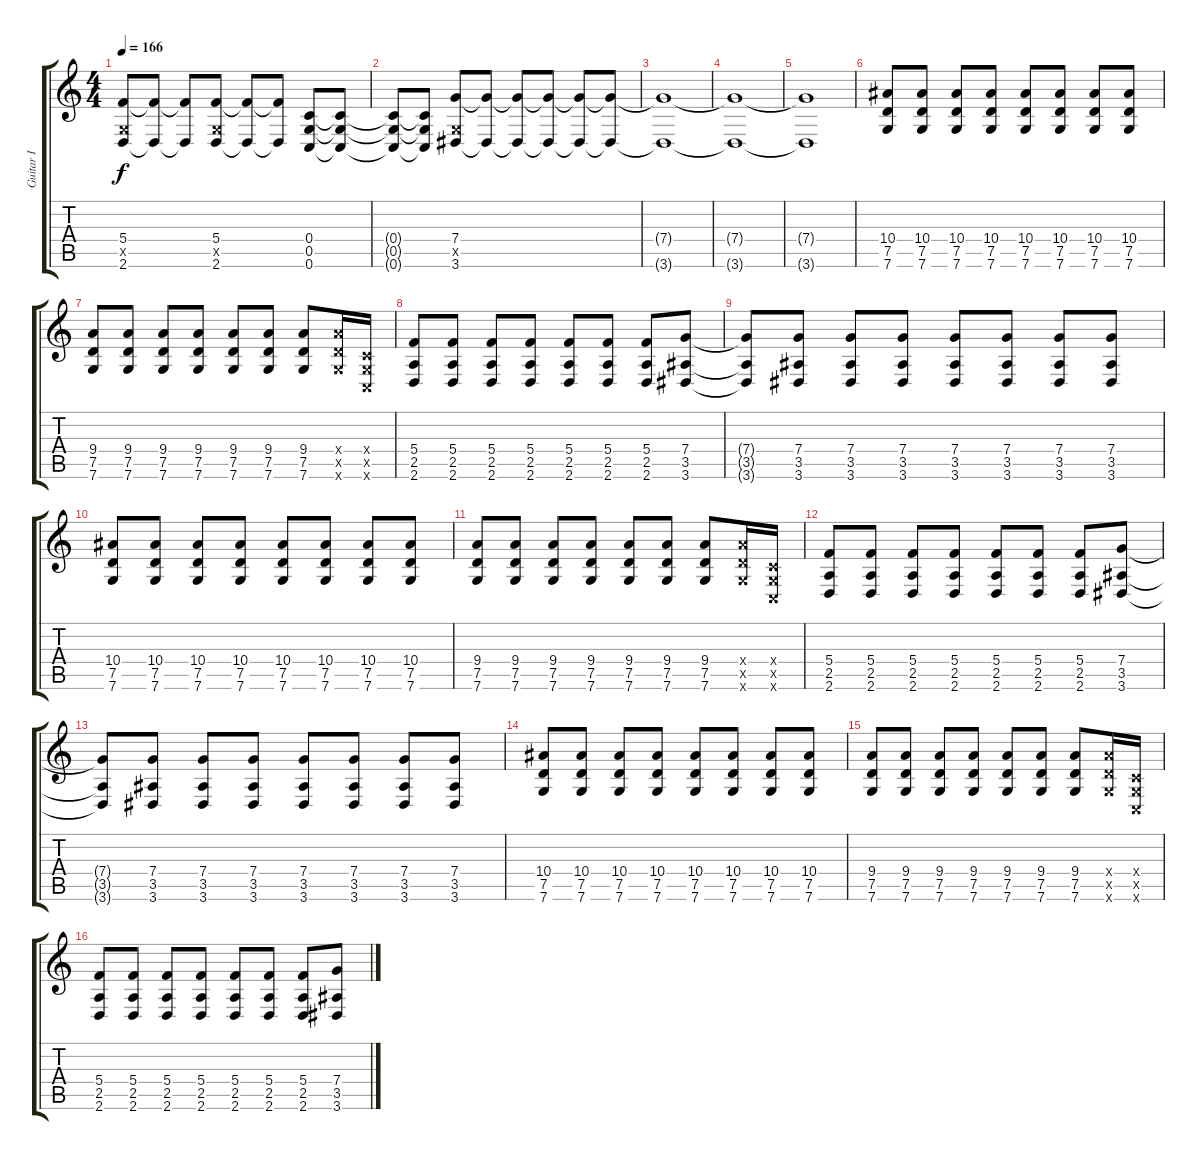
\track ("Guitar I" "Guitar I") {instrument electricguitarjazz}
\staff {score tabs}
\tuning (D4 A3 F3 C3 G2 C2) {hide}
\ts (4 4)
\tempo 166
\clef g2
\ks c
(5.4 0.5{x} 2.6).8{dy f} (5.4{t} 2.6{t}).8 (5.4{t} 2.6{t}).8 (5.4 0.5{x} 2.6).8 (5.4{t} 2.6{t}).8 (5.4{t} 2.6{t}).8 (0.4 0.5 0.6).8 (0.4{t} 0.5{t} 0.6{t}).8 |
(0.4{t} 0.5{t} 0.6{t}).8 (0.4{t} 0.5{t} 0.6{t}).8 (7.4 0.5{x} 3.6).8 (7.4{t} 3.6{t}).8 (7.4{t} 3.6{t}).8 (7.4{t} 3.6{t}).8 (7.4{t} 3.6{t}).8 (7.4{t} 3.6{t}).8 |
(7.4{t} 3.6{t}).1 |
(7.4{t} 3.6{t}).1 |
(7.4{t} 3.6{t}).1 |
(10.4 7.5 7.6).8 (10.4 7.5 7.6).8 (10.4 7.5 7.6).8 (10.4 7.5 7.6).8 (10.4 7.5 7.6).8 (10.4 7.5 7.6).8 (10.4 7.5 7.6).8 (10.4 7.5 7.6).8 |
(9.4 7.5 7.6).8 (9.4 7.5 7.6).8 (9.4 7.5 7.6).8 (9.4 7.5 7.6).8 (9.4 7.5 7.6).8 (9.4 7.5 7.6).8 (9.4 7.5 7.6).8 (9.4{x} 7.5{x} 7.6{x}).16 (0.4{x} 0.5{x} 0.6{x}).16 |
(5.4 2.5 2.6).8 (5.4 2.5 2.6).8 (5.4 2.5 2.6).8 (5.4 2.5 2.6).8 (5.4 2.5 2.6).8 (5.4 2.5 2.6).8 (5.4 2.5 2.6).8 (7.4 3.5 3.6).8 |
(7.4{t} 3.5{t} 3.6{t}).8 (7.4 3.5 3.6).8 (7.4 3.5 3.6).8 (7.4 3.5 3.6).8 (7.4 3.5 3.6).8 (7.4 3.5 3.6).8 (7.4 3.5 3.6).8 (7.4 3.5 3.6).8 |
(10.4 7.5 7.6).8 (10.4 7.5 7.6).8 (10.4 7.5 7.6).8 (10.4 7.5 7.6).8 (10.4 7.5 7.6).8 (10.4 7.5 7.6).8 (10.4 7.5 7.6).8 (10.4 7.5 7.6).8 |
(9.4 7.5 7.6).8 (9.4 7.5 7.6).8 (9.4 7.5 7.6).8 (9.4 7.5 7.6).8 (9.4 7.5 7.6).8 (9.4 7.5 7.6).8 (9.4 7.5 7.6).8 (9.4{x} 7.5{x} 7.6{x}).16 (0.4{x} 0.5{x} 0.6{x}).16 |
(5.4 2.5 2.6).8 (5.4 2.5 2.6).8 (5.4 2.5 2.6).8 (5.4 2.5 2.6).8 (5.4 2.5 2.6).8 (5.4 2.5 2.6).8 (5.4 2.5 2.6).8 (7.4 3.5 3.6).8 |
(7.4{t} 3.5{t} 3.6{t}).8 (7.4 3.5 3.6).8 (7.4 3.5 3.6).8 (7.4 3.5 3.6).8 (7.4 3.5 3.6).8 (7.4 3.5 3.6).8 (7.4 3.5 3.6).8 (7.4 3.5 3.6).8 |
(10.4 7.5 7.6).8 (10.4 7.5 7.6).8 (10.4 7.5 7.6).8 (10.4 7.5 7.6).8 (10.4 7.5 7.6).8 (10.4 7.5 7.6).8 (10.4 7.5 7.6).8 (10.4 7.5 7.6).8 |
(9.4 7.5 7.6).8 (9.4 7.5 7.6).8 (9.4 7.5 7.6).8 (9.4 7.5 7.6).8 (9.4 7.5 7.6).8 (9.4 7.5 7.6).8 (9.4 7.5 7.6).8 (9.4{x} 7.5{x} 7.6{x}).16 (0.4{x} 0.5{x} 0.6{x}).16 |
(5.4 2.5 2.6).8 (5.4 2.5 2.6).8 (5.4 2.5 2.6).8 (5.4 2.5 2.6).8 (5.4 2.5 2.6).8 (5.4 2.5 2.6).8 (5.4 2.5 2.6).8 (7.4 3.5 3.6).8
